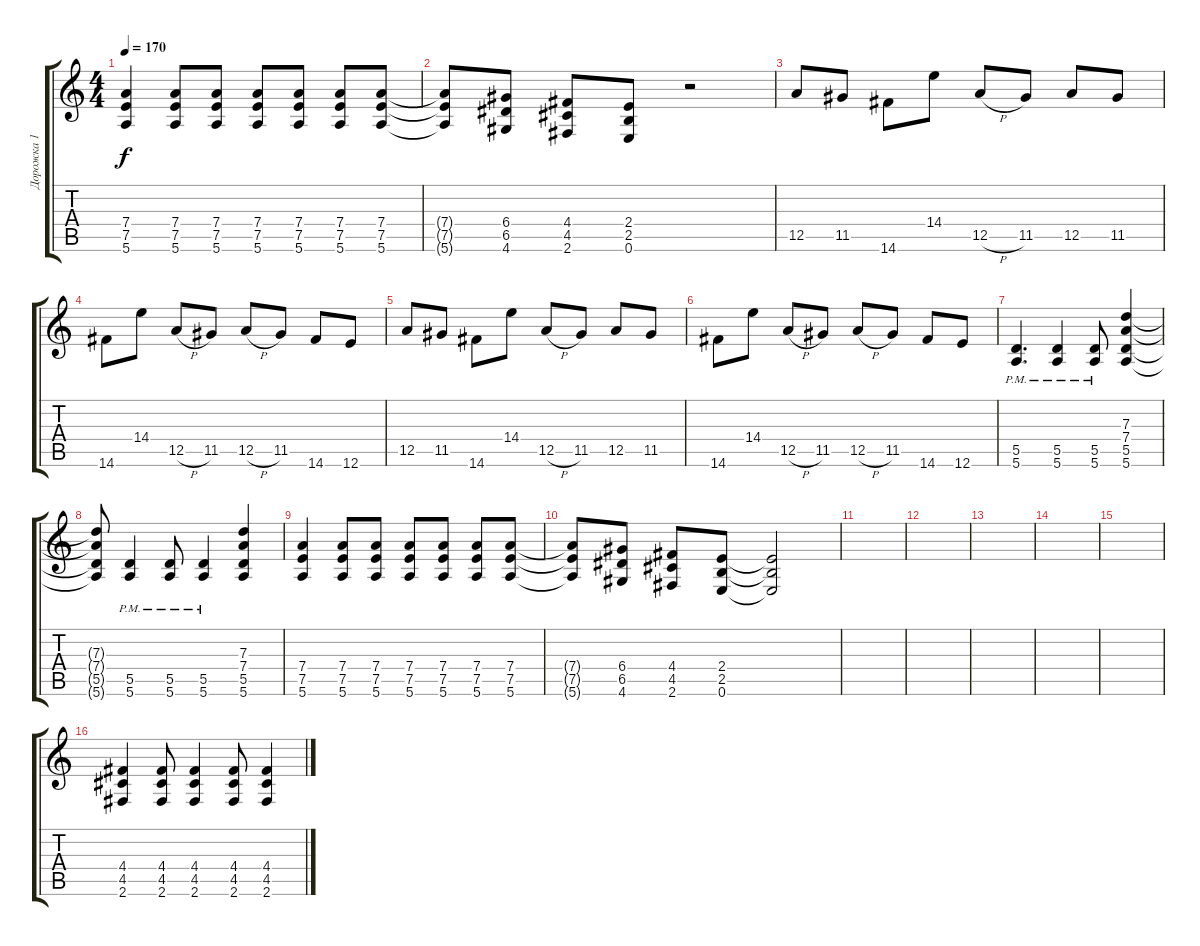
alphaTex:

\track ("Дорожка 1" "Дорожка 1") {instrument distortionguitar}
\staff {score tabs}
\tuning (E4 B3 G3 D3 A2 E2) {hide}
\ts (4 4)
\tempo 170
\clef g2
\ks c
(7.4 7.5 5.6).4{dy f} (7.4 7.5 5.6).8 (7.4 7.5 5.6).8 (7.4 7.5 5.6).8 (7.4 7.5 5.6).8 (7.4 7.5 5.6).8 (7.4 7.5 5.6).8 |
(7.4{t} 7.5{t} 5.6{t}).8 (6.4 6.5 4.6).8 (4.4 4.5 2.6).8 (2.4 2.5 0.6).8 r.2 |
12.5.8 11.5.8 14.6.8 14.4.8 12.5{h}.8 11.5.8 12.5.8 11.5.8 |
14.6.8 14.4.8 12.5{h}.8 11.5.8 12.5{h}.8 11.5.8 14.6.8 12.6.8 |
12.5.8 11.5.8 14.6.8 14.4.8 12.5{h}.8 11.5.8 12.5.8 11.5.8 |
14.6.8 14.4.8 12.5{h}.8 11.5.8 12.5{h}.8 11.5.8 14.6.8 12.6.8 |
(5.5{pm} 5.6{pm}).4{d} (5.5{pm} 5.6{pm}).4 (5.5{pm} 5.6{pm}).8 (7.3 7.4 5.5 5.6).4 |
(7.3{t} 7.4{t} 5.5{t} 5.6{t}).8 (5.5{pm} 5.6{pm}).4 (5.5{pm} 5.6{pm}).8 (5.5{pm} 5.6{pm}).4 (7.3 7.4 5.5 5.6).4 |
(7.4 7.5 5.6).4 (7.4 7.5 5.6).8 (7.4 7.5 5.6).8 (7.4 7.5 5.6).8 (7.4 7.5 5.6).8 (7.4 7.5 5.6).8 (7.4 7.5 5.6).8 |
(7.4{t} 7.5{t} 5.6{t}).8 (6.4 6.5 4.6).8 (4.4 4.5 2.6).8 (2.4 2.5 0.6).8 (2.4{t} 2.5{t} 0.6{t}).2 |
|
|
|
|
|
(4.4 4.5 2.6).4 (4.4 4.5 2.6).8 (4.4 4.5 2.6).4 (4.4 4.5 2.6).8 (4.4 4.5 2.6).4
